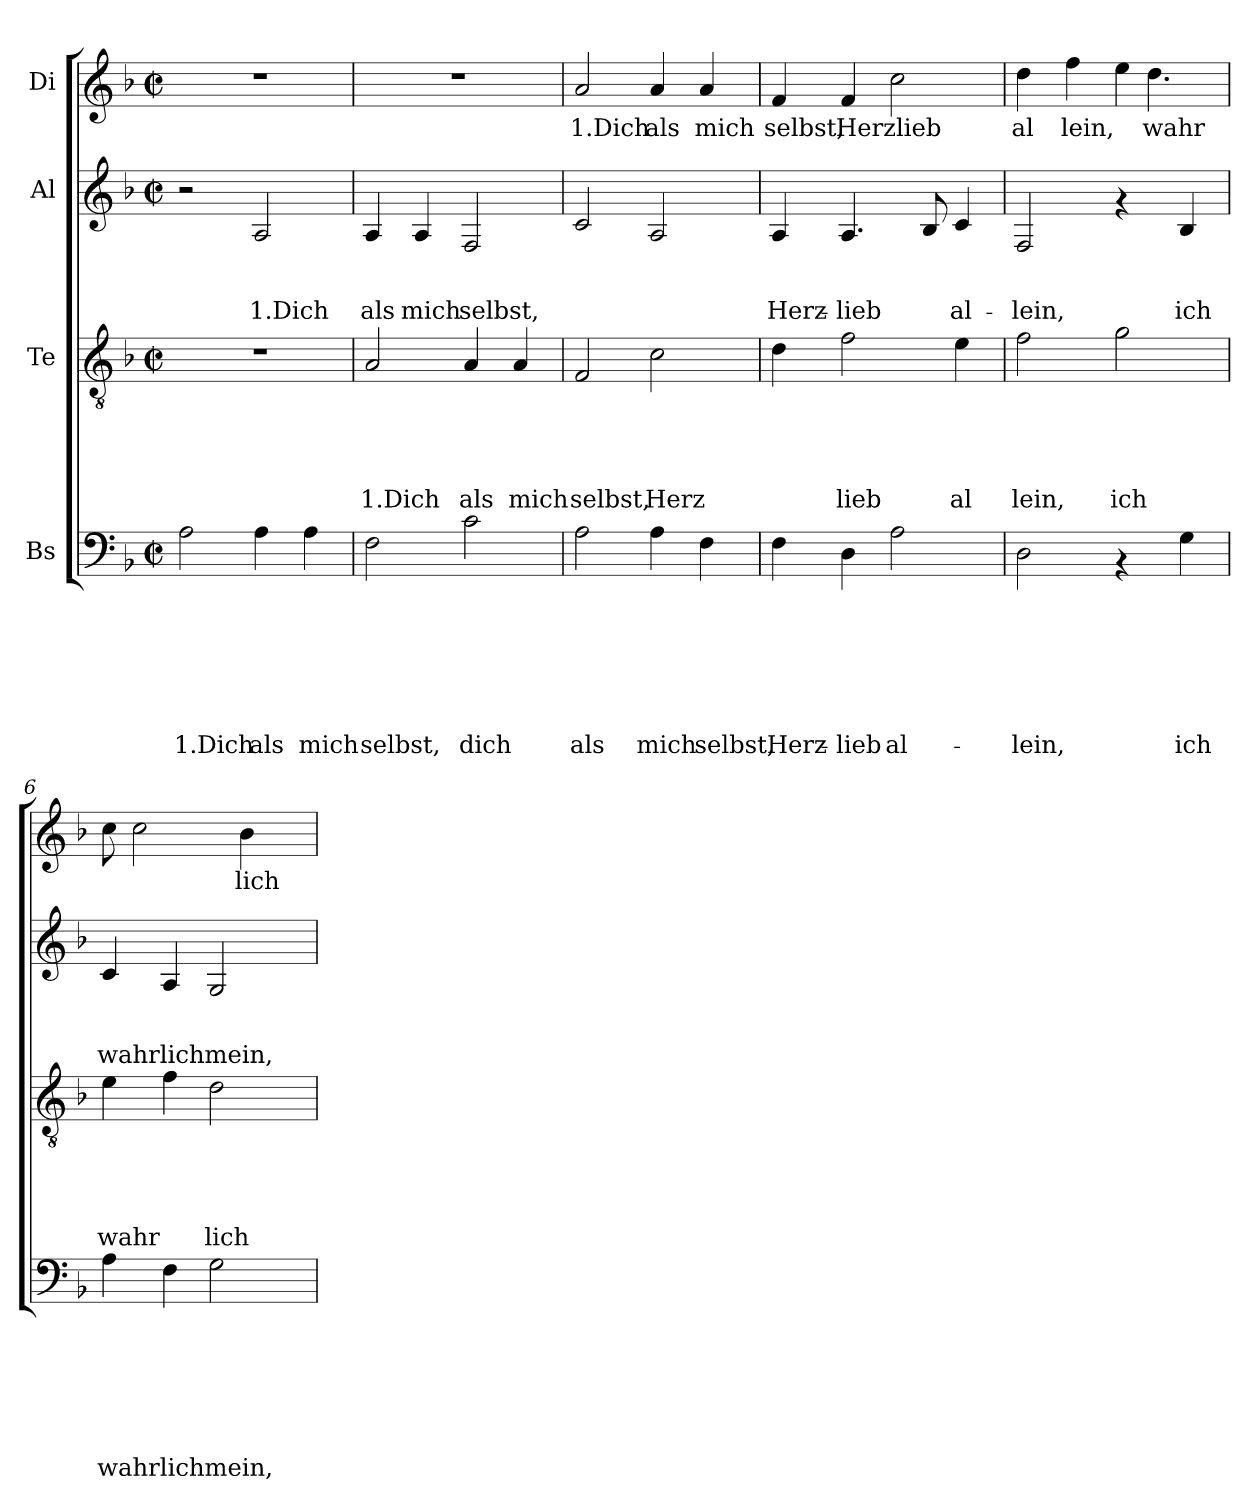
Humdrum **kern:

**kern	**text	**text	**text	**text	**text	**text	**text	**kern	**text	**text	**text	**text	**text	**kern	**text	**text	**text	**kern	**text
*part4	*part4	*part4	*part4	*part4	*part4	*part4	*part4	*part3	*part3	*part3	*part3	*part3	*part3	*part2	*part2	*part2	*part2	*part1	*part1
*staff4	*staff4	*staff4	*staff4	*staff4	*staff4	*staff4	*staff4	*staff3	*staff3	*staff3	*staff3	*staff3	*staff3	*staff2	*staff2	*staff2	*staff2	*staff1	*staff1
*I"Bs	*	*	*	*	*	*	*	*I"Te	*	*	*	*	*	*I"Al	*	*	*	*I"Di	*
*clefF4	*	*	*	*	*	*	*	*clefGv2	*	*	*	*	*	*clefG2	*	*	*	*clefG2	*
*k[b-]	*	*	*	*	*	*	*	*k[b-]	*	*	*	*	*	*k[b-]	*	*	*	*k[b-]	*
*F:	*	*	*	*	*	*	*	*F:	*	*	*	*	*	*F:	*	*	*	*F:	*
*M2/2	*	*	*	*	*	*	*	*M2/2	*	*	*	*	*	*M2/2	*	*	*	*M2/2	*
*met(c|)	*	*	*	*	*	*	*	*met(c|)	*	*	*	*	*	*met(c|)	*	*	*	*met(c|)	*
=1	=1	=1	=1	=1	=1	=1	=1	=1	=1	=1	=1	=1	=1	=1	=1	=1	=1	=1	=1
!	!	!	!	!	!	!	!LO:LY:b:rj	!	!	!	!	!	!	!	!	!	!	!	!
2A\	.	.	.	.	.	.	1.Dich	1r	.	.	.	.	.	2r	.	.	.	1r	.
!	!	!	!	!	!	!	!LO:LY:b:rj	!	!	!	!	!	!	!	!	!	!LO:LY:b:rj	!	!
4A\	.	.	.	.	.	.	als	.	.	.	.	.	.	2A/	.	.	1.Dich	.	.
!	!	!	!	!	!	!	!LO:LY:b:rj	!	!	!	!	!	!	!	!	!	!	!	!
4A\	.	.	.	.	.	.	mich	.	.	.	.	.	.	.	.	.	.	.	.
=2	=2	=2	=2	=2	=2	=2	=2	=2	=2	=2	=2	=2	=2	=2	=2	=2	=2	=2	=2
!	!	!	!	!	!	!	!LO:LY:b:rj	!	!	!	!	!	!LO:LY:b:rj	!	!	!	!LO:LY:b:rj	!	!
2F\	.	.	.	.	.	.	selbst,	2A/	.	.	.	.	1.Dich	4A/	.	.	als	1r	.
!	!	!	!	!	!	!	!	!	!	!	!	!	!	!	!	!	!LO:LY:b:rj	!	!
.	.	.	.	.	.	.	.	.	.	.	.	.	.	4A/	.	.	mich	.	.
!	!	!	!	!	!	!	!LO:LY:b:rj	!	!	!	!	!	!LO:LY:b:rj	!	!	!	!LO:LY:b:rj	!	!
2c\	.	.	.	.	.	.	dich	4A/	.	.	.	.	als	2F/	.	.	selbst,	.	.
!	!	!	!	!	!	!	!	!	!	!	!	!	!LO:LY:b:rj	!	!	!	!	!	!
.	.	.	.	.	.	.	.	4A/	.	.	.	.	mich	.	.	.	.	.	.
=3	=3	=3	=3	=3	=3	=3	=3	=3	=3	=3	=3	=3	=3	=3	=3	=3	=3	=3	=3
!	!	!	!	!	!	!	!LO:LY:b:rj	!	!	!	!	!	!LO:LY:b:rj	!	!	!	!	!	!LO:LY:b:rj
2A\	.	.	.	.	.	.	als	2F/	.	.	.	.	selbst,	2c/	.	.	.	2a/	1.Dich
!	!	!	!	!	!	!	!LO:LY:b:rj	!	!	!	!	!	!LO:LY:b:rj	!	!	!	!	!	!LO:LY:b:rj
4A\	.	.	.	.	.	.	mich	2c\	.	.	.	.	Herz	2A/	.	.	.	4a/	als
!	!	!	!	!	!	!	!LO:LY:b:rj	!	!	!	!	!	!	!	!	!	!	!	!LO:LY:b:rj
4F\	.	.	.	.	.	.	selbst,	.	.	.	.	.	.	.	.	.	.	4a/	mich
=4	=4	=4	=4	=4	=4	=4	=4	=4	=4	=4	=4	=4	=4	=4	=4	=4	=4	=4	=4
!	!	!	!	!	!	!	!LO:LY:b:rj	!	!	!	!	!	!	!	!	!	!LO:LY:b:rj	!	!LO:LY:b:rj
4F\	.	.	.	.	.	.	Herz-	4d\	.	.	.	.	.	4A/	.	.	Herz-	4f/	selbst,
!	!	!	!	!	!	!	!LO:LY:b:rj	!	!	!	!	!	!LO:LY:b:rj	!	!	!	!LO:LY:b:rj	!	!LO:LY:b:rj
4D\	.	.	.	.	.	.	-lieb	2f\	.	.	.	.	lieb	4.A/	.	.	-lieb	4f/	Herzlieb
!	!	!	!	!	!	!	!LO:LY:b:rj	!	!	!	!	!	!	!	!	!	!	!	!
2A\	.	.	.	.	.	.	al-	.	.	.	.	.	.	.	.	.	.	2cc\	.
.	.	.	.	.	.	.	.	.	.	.	.	.	.	8B-/	.	.	.	.	.
!	!	!	!	!	!	!	!	!	!	!	!	!	!LO:LY:b:rj	!	!	!	!LO:LY:b:rj	!	!
.	.	.	.	.	.	.	.	4e\	.	.	.	.	al	4c/	.	.	al-	.	.
=5	=5	=5	=5	=5	=5	=5	=5	=5	=5	=5	=5	=5	=5	=5	=5	=5	=5	=5	=5
!	!	!	!	!	!	!	!LO:LY:b:rj	!	!	!	!	!	!LO:LY:b:rj	!	!	!	!LO:LY:b:rj	!	!LO:LY:b:rj
*	*	*	*	*	*	*	*	*	*	*	*	*	*	*	*	*	*	*^	*
2D\	.	.	.	.	.	.	-lein,	2f\	.	.	.	.	lein,	2F/	.	.	-lein,	4dd\	2ryy	al
!	!	!	!	!	!	!	!	!	!	!	!	!	!	!	!	!	!	!	!	!LO:LY:b:rj
.	.	.	.	.	.	.	.	.	.	.	.	.	.	.	.	.	.	4ff\	.	lein,
!	!	!	!	!	!	!	!	!	!	!	!	!	!LO:LY:b:rj	!	!	!	!	!	!	!
4rAA	.	.	.	.	.	.	.	2g\	.	.	.	.	ich	4rf	.	.	.	4ee\	8ryy	.
!	!	!	!	!	!	!	!	!	!	!	!	!	!	!	!	!	!	!	!	!LO:LY:b:rj
.	.	.	.	.	.	.	.	.	.	.	.	.	.	.	.	.	.	.	4.dd\	wahr
!	!	!	!	!	!	!	!LO:LY:b:rj	!	!	!	!	!	!	!	!	!	!LO:LY:b:rj	!	!	!
4G\	.	.	.	.	.	.	ich	.	.	.	.	.	.	4B-/	.	.	ich	4ryy	.	.
*	*	*	*	*	*	*	*	*	*	*	*	*	*	*	*	*	*	*v	*v	*
=6	=6	=6	=6	=6	=6	=6	=6	=6	=6	=6	=6	=6	=6	=6	=6	=6	=6	=6	=6
!	!	!	!	!	!	!	!LO:LY:b:rj	!	!	!	!	!	!LO:LY:b:rj	!	!	!	!LO:LY:b:rj	!	!
4A\	.	.	.	.	.	.	wahrlich	4e\	.	.	.	.	wahr	4c/	.	.	wahrlich	8cc\	.
.	.	.	.	.	.	.	.	.	.	.	.	.	.	.	.	.	.	2cc\	.
4F\	.	.	.	.	.	.	.	4f\	.	.	.	.	.	4A/	.	.	.	.	.
!	!	!	!	!	!	!	!LO:LY:b:rj	!	!	!	!	!	!LO:LY:b:rj	!	!	!	!LO:LY:b:rj	!	!
2G\	.	.	.	.	.	.	mein,	2d\	.	.	.	.	lich	2G/	.	.	mein,	.	.
!	!	!	!	!	!	!	!	!	!	!	!	!	!	!	!	!	!	!	!LO:LY:b:rj
.	.	.	.	.	.	.	.	.	.	.	.	.	.	.	.	.	.	4b-\	lich
.	.	.	.	.	.	.	.	.	.	.	.	.	.	.	.	.	.	8ryy	.
=	=	=	=	=	=	=	=	=	=	=	=	=	=	=	=	=	=	=	=
*-	*-	*-	*-	*-	*-	*-	*-	*-	*-	*-	*-	*-	*-	*-	*-	*-	*-	*-	*-
